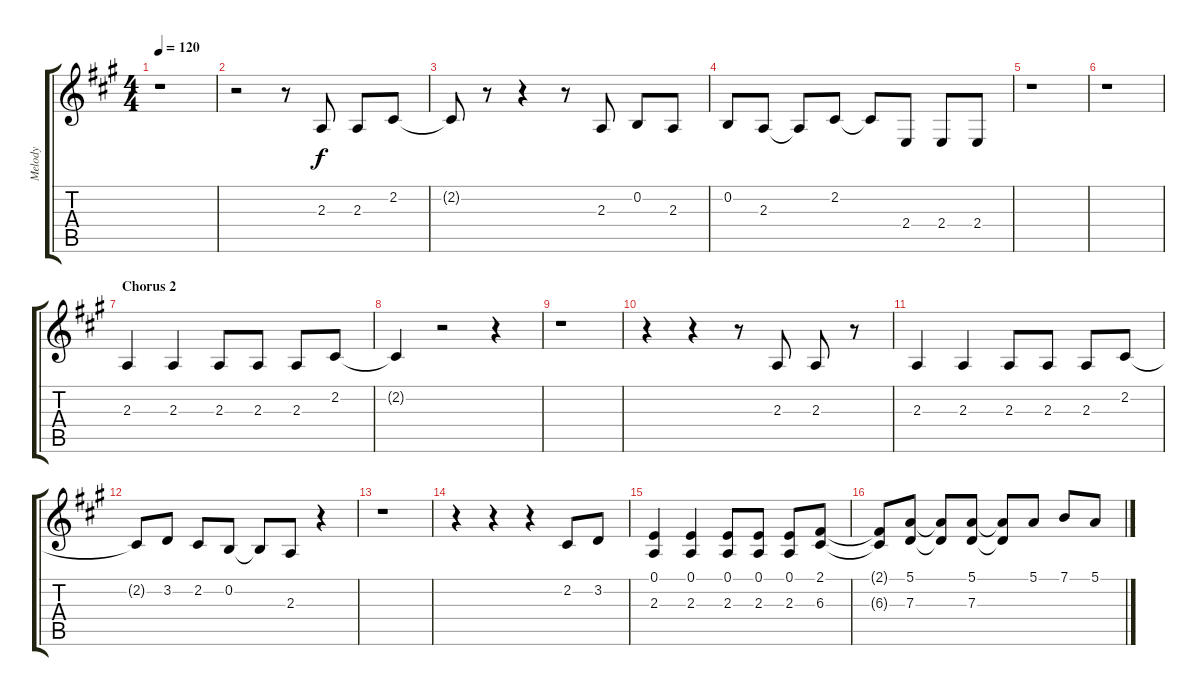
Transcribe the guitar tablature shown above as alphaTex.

\track ("Melody" "Melody") {instrument lead2sawtooth}
\staff {score tabs}
\tuning (E4 B3 G3 D3 A2 E2) {hide}
\ts (4 4)
\tempo 120
\clef g2
\ks a
r.1{dy f} |
r.2 r.8 2.3.8 2.3.8 2.2.8 |
2.2{t}.8 r.8 r.4 r.8 2.3.8 0.2.8 2.3.8 |
0.2.8 2.3.8 2.3{t}.8 2.2.8 2.2{t}.8 2.4.8 2.4.8 2.4.8 |
r.1 |
r.1 |
\section ("" "Chorus 2")
2.3.4 2.3.4 2.3.8 2.3.8 2.3.8 2.2.8 |
2.2{t}.4 r.2 r.4 |
r.1 |
r.4 r.4 r.8 2.3.8 2.3.8 r.8 |
2.3.4 2.3.4 2.3.8 2.3.8 2.3.8 2.2.8 |
2.2{t}.8 3.2.8 2.2.8 0.2.8 0.2{t}.8 2.3.8 r.4 |
r.1 |
r.4 r.4 r.4 2.2.8 3.2.8 |
(0.1 2.3).4 (0.1 2.3).4 (0.1 2.3).8 (0.1 2.3).8 (0.1 2.3).8 (2.1 6.3).8 |
(2.1{t} 6.3{t}).8 (5.1 7.3).8 (5.1{t} 7.3{t}).8 (5.1 7.3).8 (5.1{t} 7.3{t}).8 5.1.8 7.1.8 5.1.8
